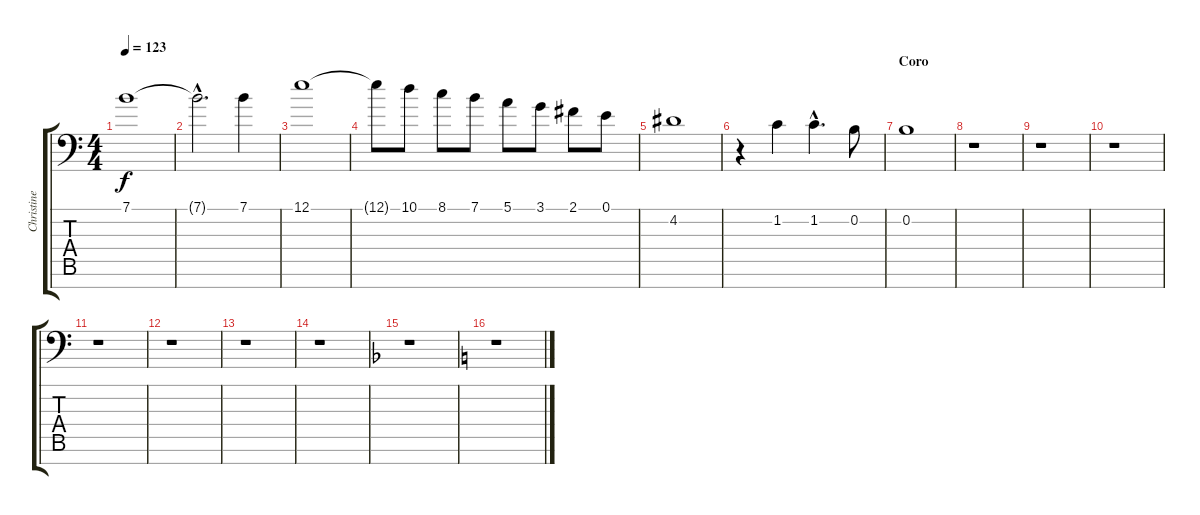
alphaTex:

\track ("Christine" "Christine") {instrument voiceoohs}
\staff {score tabs}
\tuning (E4 B3 G3 D3 A2 E2 C-1) {hide}
\ts (4 4)
\tempo 123
\clef f4
\ks c
7.1.1{dy f} |
7.1{hac t}.2{d} 7.1.4 |
12.1.1 |
12.1{t}.8 10.1.8 8.1.8 7.1.8 5.1.8 3.1.8 2.1.8 0.1.8 |
4.2.1 |
r.4 1.2.4 1.2{hac}.4{d} 0.2.8 |
\section ("" "Coro")
0.2.1 |
r.1 |
r.1 |
r.1 |
r.1 |
r.1 |
r.1 |
r.1 |
\ks dminor
r.1 |
\ks c
r.1
